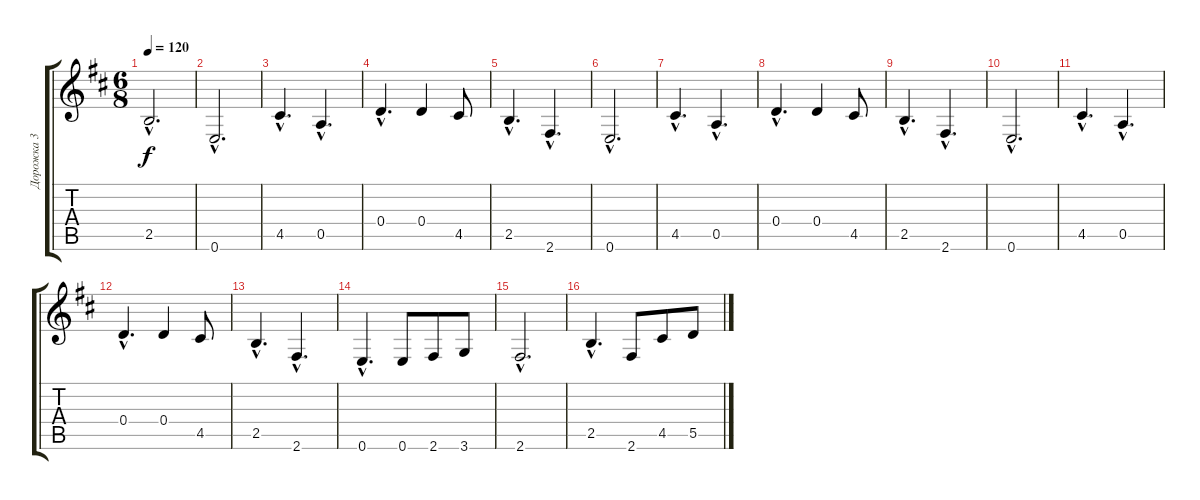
\track ("Дорожка 3" "Дорожка 3") {instrument acousticguitarnylon}
\staff {score tabs}
\tuning (E4 B3 G3 D3 A2 E2) {hide}
\ts (6 8)
\tempo 120
\clef g2
\ks d
2.5{hac t}.2{d dy f} |
0.6{hac}.2{d} |
4.5{hac}.4{d} 0.5{hac}.4{d} |
0.4{hac}.4{d} 0.4.4 4.5.8 |
2.5{hac}.4{d} 2.6{hac}.4{d} |
0.6{hac}.2{d} |
4.5{hac}.4{d} 0.5{hac}.4{d} |
0.4{hac}.4{d} 0.4.4 4.5.8 |
2.5{hac}.4{d} 2.6{hac}.4{d} |
0.6{hac}.2{d} |
4.5{hac}.4{d} 0.5{hac}.4{d} |
0.4{hac}.4{d} 0.4.4 4.5.8 |
2.5{hac}.4{d} 2.6{hac}.4{d} |
0.6{hac}.4{d} 0.6.8 2.6.8 3.6.8 |
2.6{hac}.2{d} |
2.5{hac}.4{d} 2.6.8 4.5.8 5.5.8
